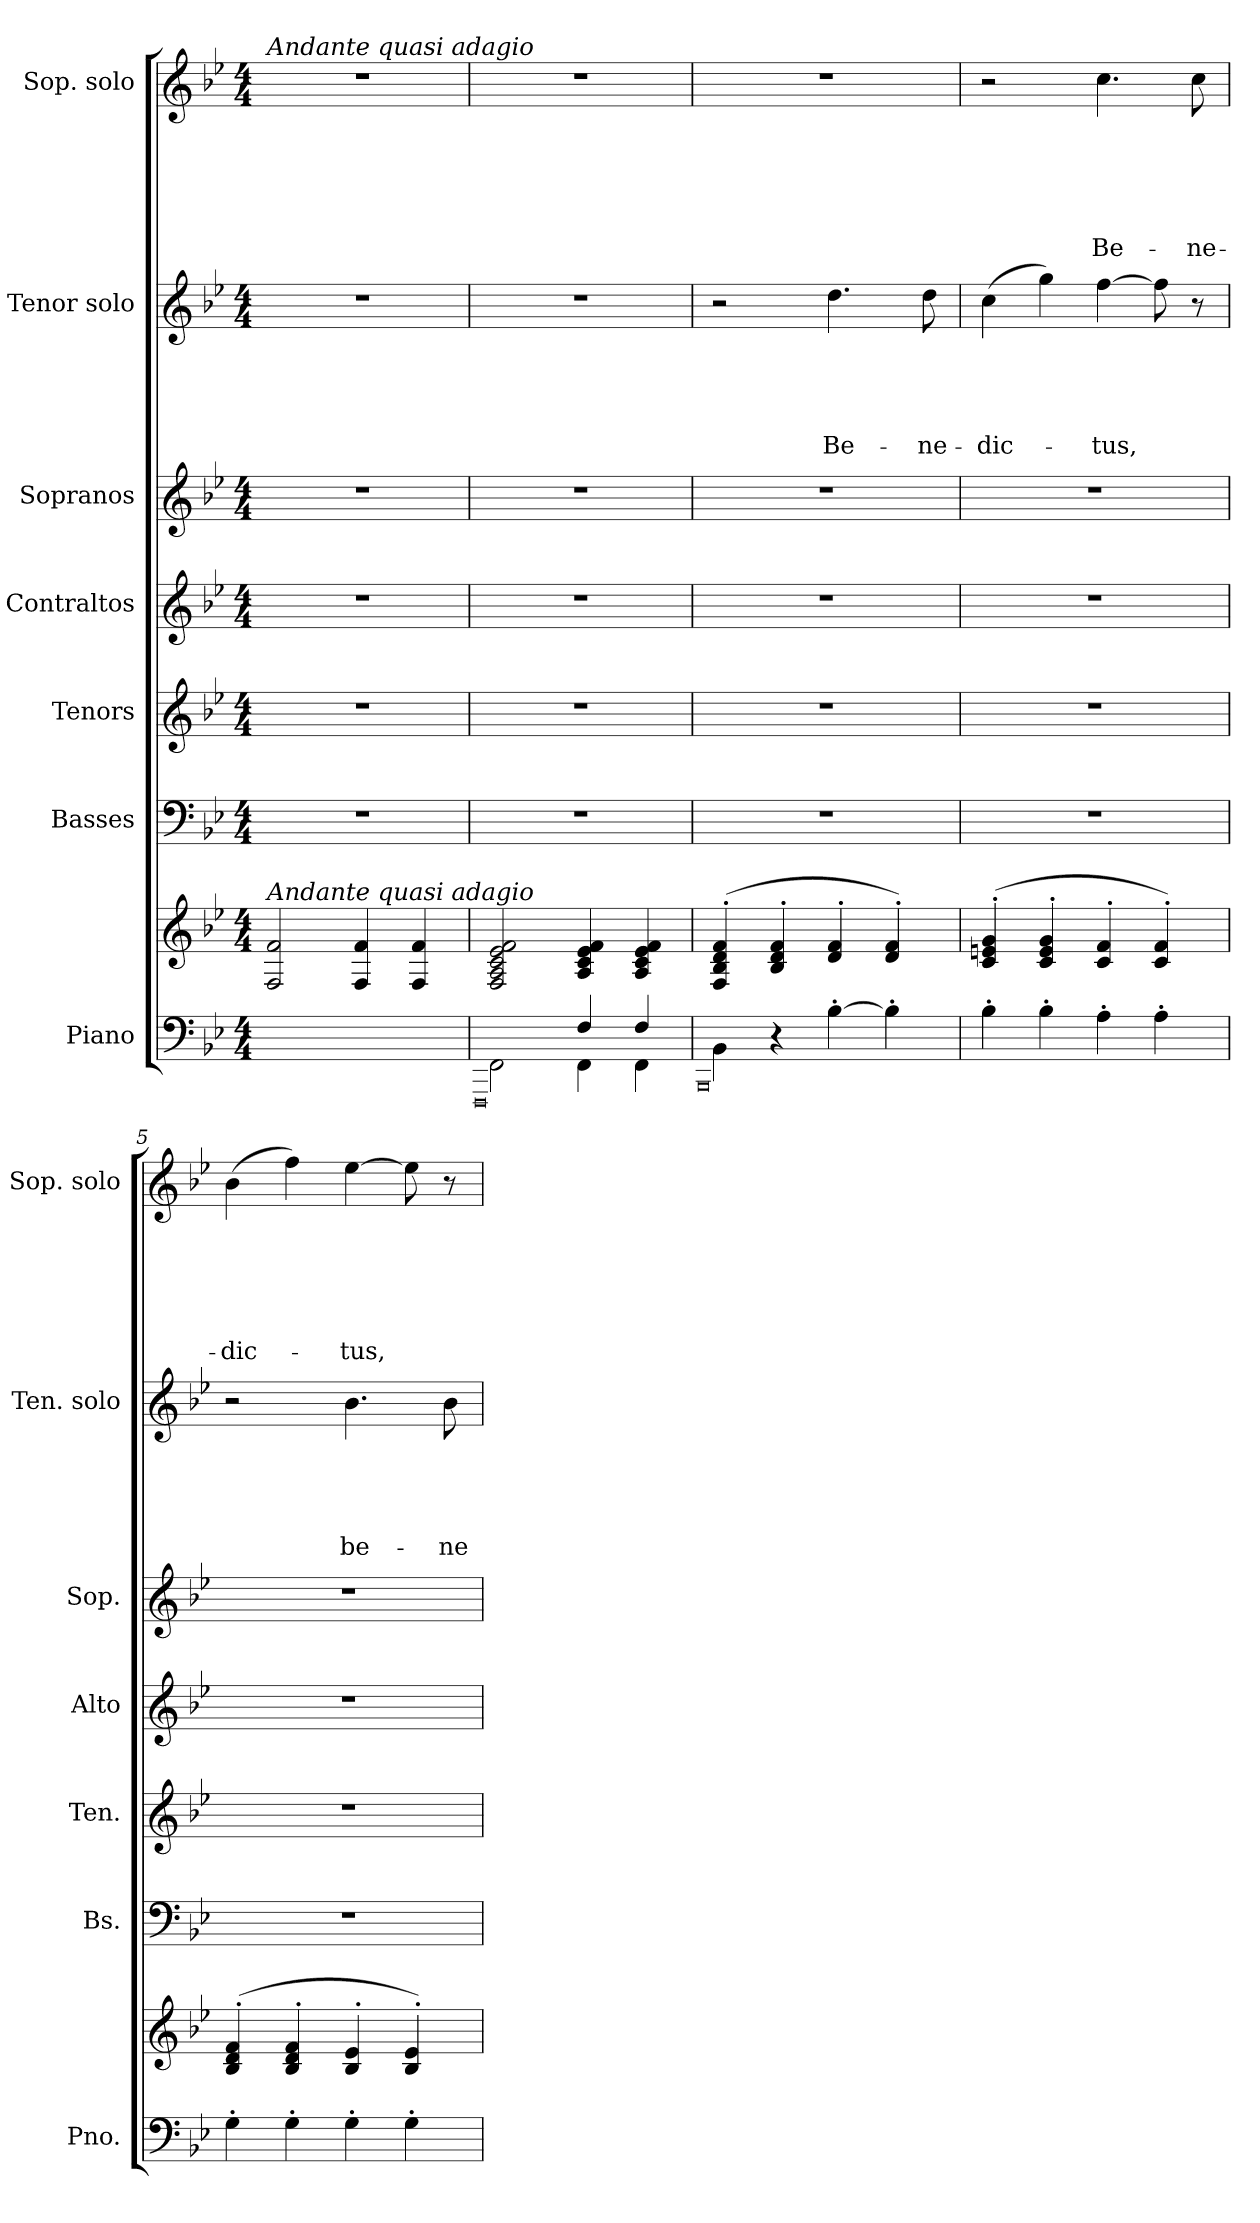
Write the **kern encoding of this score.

**kern	**kern	**kern	**kern	**kern	**kern	**kern	**text	**text	**text	**text	**text	**kern	**text	**text	**text	**text	**text	**text
*part7	*part7	*part6	*part5	*part4	*part3	*part2	*part2	*part2	*part2	*part2	*part2	*part1	*part1	*part1	*part1	*part1	*part1	*part1
*staff8	*staff7	*staff6	*staff5	*staff4	*staff3	*staff2	*staff2	*staff2	*staff2	*staff2	*staff2	*staff1	*staff1	*staff1	*staff1	*staff1	*staff1	*staff1
*I"Piano	*	*I"Basses	*I"Tenors	*I"Contraltos	*I"Sopranos	*I"Tenor solo	*	*	*	*	*	*I"Sop. solo	*	*	*	*	*	*
*I'Pno.	*	*I'Bs.	*I'Ten.	*I'Alto	*I'Sop.	*I'Ten. solo	*	*	*	*	*	*I'Sop. solo	*	*	*	*	*	*
*clefF4	*clefG2	*clefF4	*clefG2	*clefG2	*clefG2	*clefG2	*	*	*	*	*	*clefG2	*	*	*	*	*	*
*	*	*	*ITrd7c12	*	*	*ITrd7c12	*	*	*	*	*	*	*	*	*	*	*	*
*k[b-e-]	*k[b-e-]	*k[b-e-]	*k[b-e-]	*k[b-e-]	*k[b-e-]	*k[b-e-]	*	*	*	*	*	*k[b-e-]	*	*	*	*	*	*
*B-:	*B-:	*B-:	*B-:	*B-:	*B-:	*B-:	*	*	*	*	*	*B-:	*	*	*	*	*	*
*M4/4	*M4/4	*M4/4	*M4/4	*M4/4	*M4/4	*M4/4	*	*	*	*	*	*M4/4	*	*	*	*	*	*
=1	=1	=1	=1	=1	=1	=1	=1	=1	=1	=1	=1	=1	=1	=1	=1	=1	=1	=1
*^	*^	*	*	*	*	*	*	*	*	*	*	*	*	*	*	*	*	*
*	*^	*	*^	*	*	*	*	*	*	*	*	*	*	*	*	*	*	*	*	*
!	!	!	!	!	!	!	!	!	!	!	!	!	!	!	!	!LO:TX:a:i:t=Andante quasi adagio	!	!	!	!	!	!
!	!	!	!LO:TX:a:i:t=Andante quasi adagio	!	!	!	!	!	!	!	!	!	!	!	!	!	!	!	!	!	!	!
1ryy	1ryy	1ryy	1ryy	1ryy	2F/ 2f/	1r	1r	1r	1r	1r	.	.	.	.	.	1r	.	.	.	.	.	.
.	.	.	.	.	4F/ 4f/	.	.	.	.	.	.	.	.	.	.	.	.	.	.	.	.	.
.	.	.	.	.	4F/ 4f/	.	.	.	.	.	.	.	.	.	.	.	.	.	.	.	.	.
=2	=2	=2	=2	=2	=2	=2	=2	=2	=2	=2	=2	=2	=2	=2	=2	=2	=2	=2	=2	=2	=2	=2
.	0qFFF	.	.	.	.	.	.	.	.	.	.	.	.	.	.	.	.	.	.	.	.	.
2ryy	2FF\	1ryy	1ryy	1ryy	2F/ 2A/ 2c/ 2e-/ 2f/	1r	1r	1r	1r	1r	.	.	.	.	.	1r	.	.	.	.	.	.
4F/	4FF\	.	.	.	4A/ 4c/ 4e-/ 4f/	.	.	.	.	.	.	.	.	.	.	.	.	.	.	.	.	.
4F/	4FF\	.	.	.	4A/ 4c/ 4e-/ 4f/	.	.	.	.	.	.	.	.	.	.	.	.	.	.	.	.	.
=3	=3	=3	=3	=3	=3	=3	=3	=3	=3	=3	=3	=3	=3	=3	=3	=3	=3	=3	=3	=3	=3	=3
0qBBB-	.	.	.	.	.	.	.	.	.	.	.	.	.	.	.	.	.	.	.	.	.	.
4BB-\	1ryy	1ryy	1ryy	1ryy	(>4F/'< 4B-/'< 4d/'< 4f/'<	1r	1r	1r	1r	2r	.	.	.	.	.	1r	.	.	.	.	.	.
4r	.	.	.	.	4B-/'< 4d/'< 4f/'<	.	.	.	.	.	.	.	.	.	.	.	.	.	.	.	.	.
!	!	!	!	!	!	!	!	!	!	!	!	!	!	!	!LO:LY:b	!	!	!	!	!	!	!
[>4B-'>\	.	.	.	.	4d/'< 4f/'<	.	.	.	.	4.d\	.	.	.	.	Be-	.	.	.	.	.	.	.
4B-'>\]	.	.	.	.	4d/'< 4f/'<)	.	.	.	.	.	.	.	.	.	.	.	.	.	.	.	.	.
!	!	!	!	!	!	!	!	!	!	!	!	!	!	!	!LO:LY:b	!	!	!	!	!	!	!
.	.	.	.	.	.	.	.	.	.	8d\	.	.	.	.	-ne-	.	.	.	.	.	.	.
=4	=4	=4	=4	=4	=4	=4	=4	=4	=4	=4	=4	=4	=4	=4	=4	=4	=4	=4	=4	=4	=4	=4
!	!	!	!	!	!	!	!	!	!	!	!	!	!	!	!LO:LY:b	!	!	!	!	!	!	!
4B-'>\	1ryy	1ryy	1ryy	1ryy	(>4c/'< 4en/'< 4g/'<	1r	1r	1r	1r	(>4c\	.	.	.	.	-dic-	2r	.	.	.	.	.	.
4B-'>\	.	.	.	.	4c/'< 4e/'< 4g/'<	.	.	.	.	4g\)	.	.	.	.	.	.	.	.	.	.	.	.
!	!	!	!	!	!	!	!	!	!	!	!	!	!	!	!LO:LY:b	!	!	!	!	!	!	!LO:LY:b
4A'>\	.	.	.	.	4c/'< 4f/'<	.	.	.	.	[>4f\	.	.	.	.	-tus,	4.cc\	.	.	.	.	.	Be-
4A'>\	.	.	.	.	4c/'< 4f/'<)	.	.	.	.	8f\]	.	.	.	.	.	.	.	.	.	.	.	.
!	!	!	!	!	!	!	!	!	!	!	!	!	!	!	!	!	!	!	!	!	!	!LO:LY:b
.	.	.	.	.	.	.	.	.	.	8r	.	.	.	.	.	8cc\	.	.	.	.	.	-ne-
=5	=5	=5	=5	=5	=5	=5	=5	=5	=5	=5	=5	=5	=5	=5	=5	=5	=5	=5	=5	=5	=5	=5
!	!	!	!	!	!	!	!	!	!	!	!	!	!	!	!	!	!	!	!	!	!	!LO:LY:b
4G'>\	1ryy	1ryy	1ryy	1ryy	(>4B-/'< 4d/'< 4f/'<	1r	1r	1r	1r	2r	.	.	.	.	.	(>4b-\	.	.	.	.	.	-dic-
4G'>\	.	.	.	.	4B-/'< 4d/'< 4f/'<	.	.	.	.	.	.	.	.	.	.	4ff\)	.	.	.	.	.	.
!	!	!	!	!	!	!	!	!	!	!	!	!	!	!	!LO:LY:b	!	!	!	!	!	!	!LO:LY:b
4G'>\	.	.	.	.	4B-/'< 4e-i/'<	.	.	.	.	4.B-\	.	.	.	.	be-	[>4ee-i\	.	.	.	.	.	-tus,
4G'>\	.	.	.	.	4B-/'< 4e-/'<)	.	.	.	.	.	.	.	.	.	.	8ee-\]	.	.	.	.	.	.
!	!	!	!	!	!	!	!	!	!	!	!	!	!	!	!LO:LY:b	!	!	!	!	!	!	!
.	.	.	.	.	.	.	.	.	.	8B-\	.	.	.	.	-ne-	8r	.	.	.	.	.	.
*v	*v	*v	*	*	*	*	*	*	*	*	*	*	*	*	*	*	*	*	*	*	*	*
*	*v	*v	*v	*	*	*	*	*	*	*	*	*	*	*	*	*	*	*	*	*
=	=	=	=	=	=	=	=	=	=	=	=	=	=	=	=	=	=	=
*-	*-	*-	*-	*-	*-	*-	*-	*-	*-	*-	*-	*-	*-	*-	*-	*-	*-	*-
